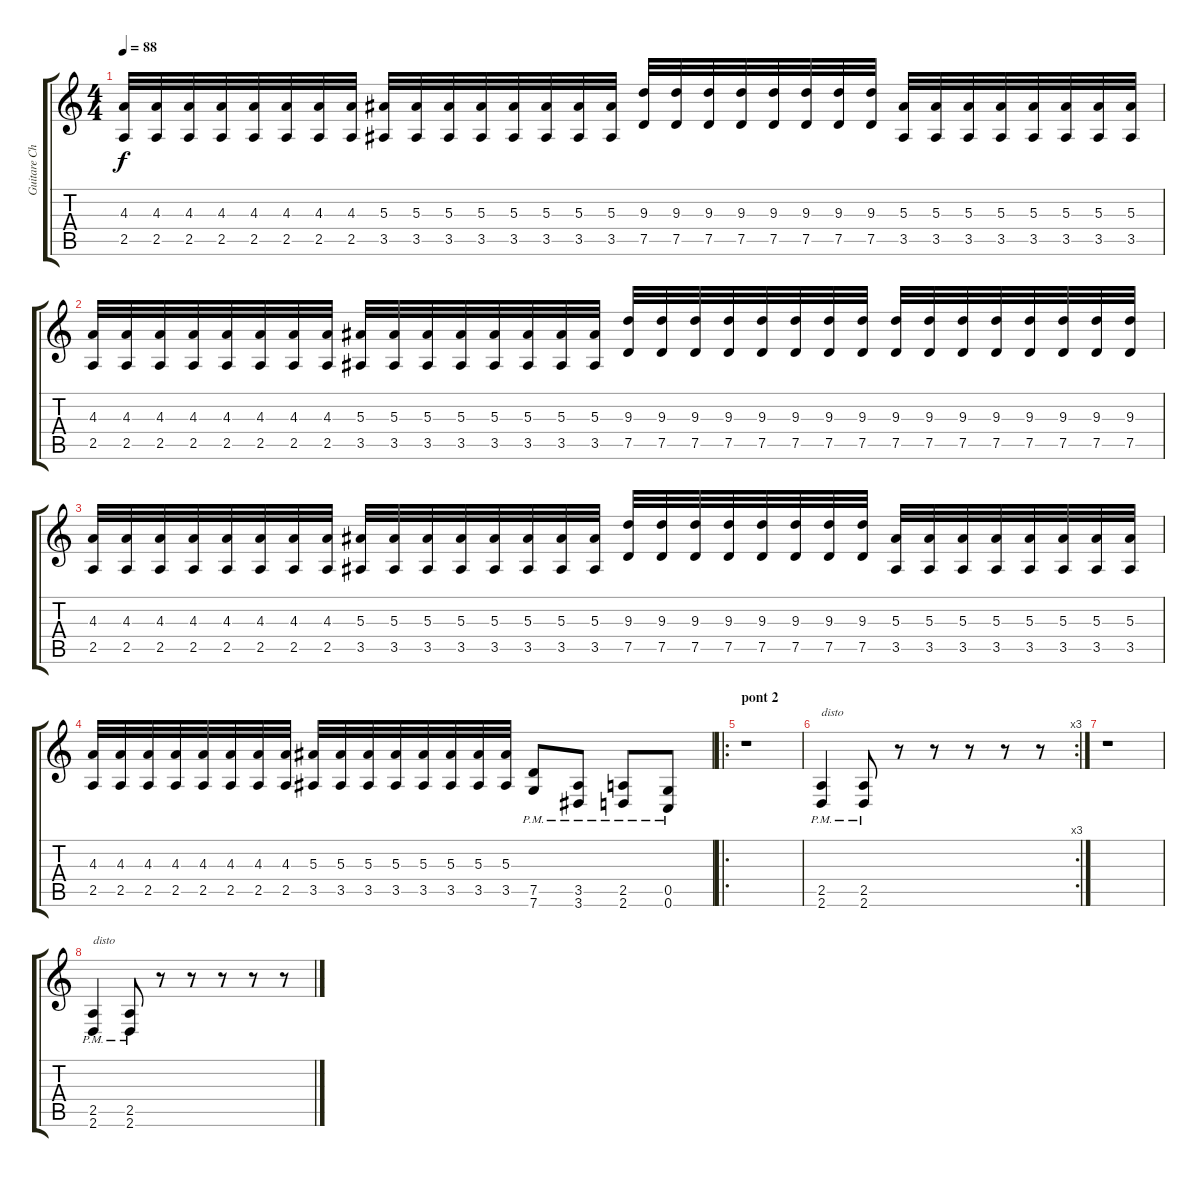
\track ("Guitare Cha" "Guitare Ch") {instrument acousticguitarnylon}
\staff {score tabs}
\tuning (D4 A3 F3 C3 G2 C2) {hide}
\ts (4 4)
\tempo 88
\clef g2
\ks c
(4.3 2.5).32{dy f} (4.3 2.5).32 (4.3 2.5).32 (4.3 2.5).32 (4.3 2.5).32 (4.3 2.5).32 (4.3 2.5).32 (4.3 2.5).32 (5.3 3.5).32 (5.3 3.5).32 (5.3 3.5).32 (5.3 3.5).32 (5.3 3.5).32 (5.3 3.5).32 (5.3 3.5).32 (5.3 3.5).32 (9.3 7.5).32 (9.3 7.5).32 (9.3 7.5).32 (9.3 7.5).32 (9.3 7.5).32 (9.3 7.5).32 (9.3 7.5).32 (9.3 7.5).32 (5.3 3.5).32 (5.3 3.5).32 (5.3 3.5).32 (5.3 3.5).32 (5.3 3.5).32 (5.3 3.5).32 (5.3 3.5).32 (5.3 3.5).32 |
(4.3 2.5).32 (4.3 2.5).32 (4.3 2.5).32 (4.3 2.5).32 (4.3 2.5).32 (4.3 2.5).32 (4.3 2.5).32 (4.3 2.5).32 (5.3 3.5).32 (5.3 3.5).32 (5.3 3.5).32 (5.3 3.5).32 (5.3 3.5).32 (5.3 3.5).32 (5.3 3.5).32 (5.3 3.5).32 (9.3 7.5).32 (9.3 7.5).32 (9.3 7.5).32 (9.3 7.5).32 (9.3 7.5).32 (9.3 7.5).32 (9.3 7.5).32 (9.3 7.5).32 (9.3 7.5).32 (9.3 7.5).32 (9.3 7.5).32 (9.3 7.5).32 (9.3 7.5).32 (9.3 7.5).32 (9.3 7.5).32 (9.3 7.5).32 |
(4.3 2.5).32 (4.3 2.5).32 (4.3 2.5).32 (4.3 2.5).32 (4.3 2.5).32 (4.3 2.5).32 (4.3 2.5).32 (4.3 2.5).32 (5.3 3.5).32 (5.3 3.5).32 (5.3 3.5).32 (5.3 3.5).32 (5.3 3.5).32 (5.3 3.5).32 (5.3 3.5).32 (5.3 3.5).32 (9.3 7.5).32 (9.3 7.5).32 (9.3 7.5).32 (9.3 7.5).32 (9.3 7.5).32 (9.3 7.5).32 (9.3 7.5).32 (9.3 7.5).32 (5.3 3.5).32 (5.3 3.5).32 (5.3 3.5).32 (5.3 3.5).32 (5.3 3.5).32 (5.3 3.5).32 (5.3 3.5).32 (5.3 3.5).32 |
(4.3 2.5).32 (4.3 2.5).32 (4.3 2.5).32 (4.3 2.5).32 (4.3 2.5).32 (4.3 2.5).32 (4.3 2.5).32 (4.3 2.5).32 (5.3 3.5).32 (5.3 3.5).32 (5.3 3.5).32 (5.3 3.5).32 (5.3 3.5).32 (5.3 3.5).32 (5.3 3.5).32 (5.3 3.5).32 (7.5 7.6{pm}).8 (3.5 3.6{pm}).8 (2.5 2.6{pm}).8 (0.5 0.6{pm}).8 |
\ro
\section ("" "pont 2")
r.1 |
\rc 3
(2.5 2.6{pm}).4{txt "disto"} (2.5 2.6{pm}).8 r.8 r.8 r.8 r.8 r.8 |
r.1 |
(2.5 2.6{pm}).4{txt "disto"} (2.5 2.6{pm}).8 r.8 r.8 r.8 r.8 r.8
